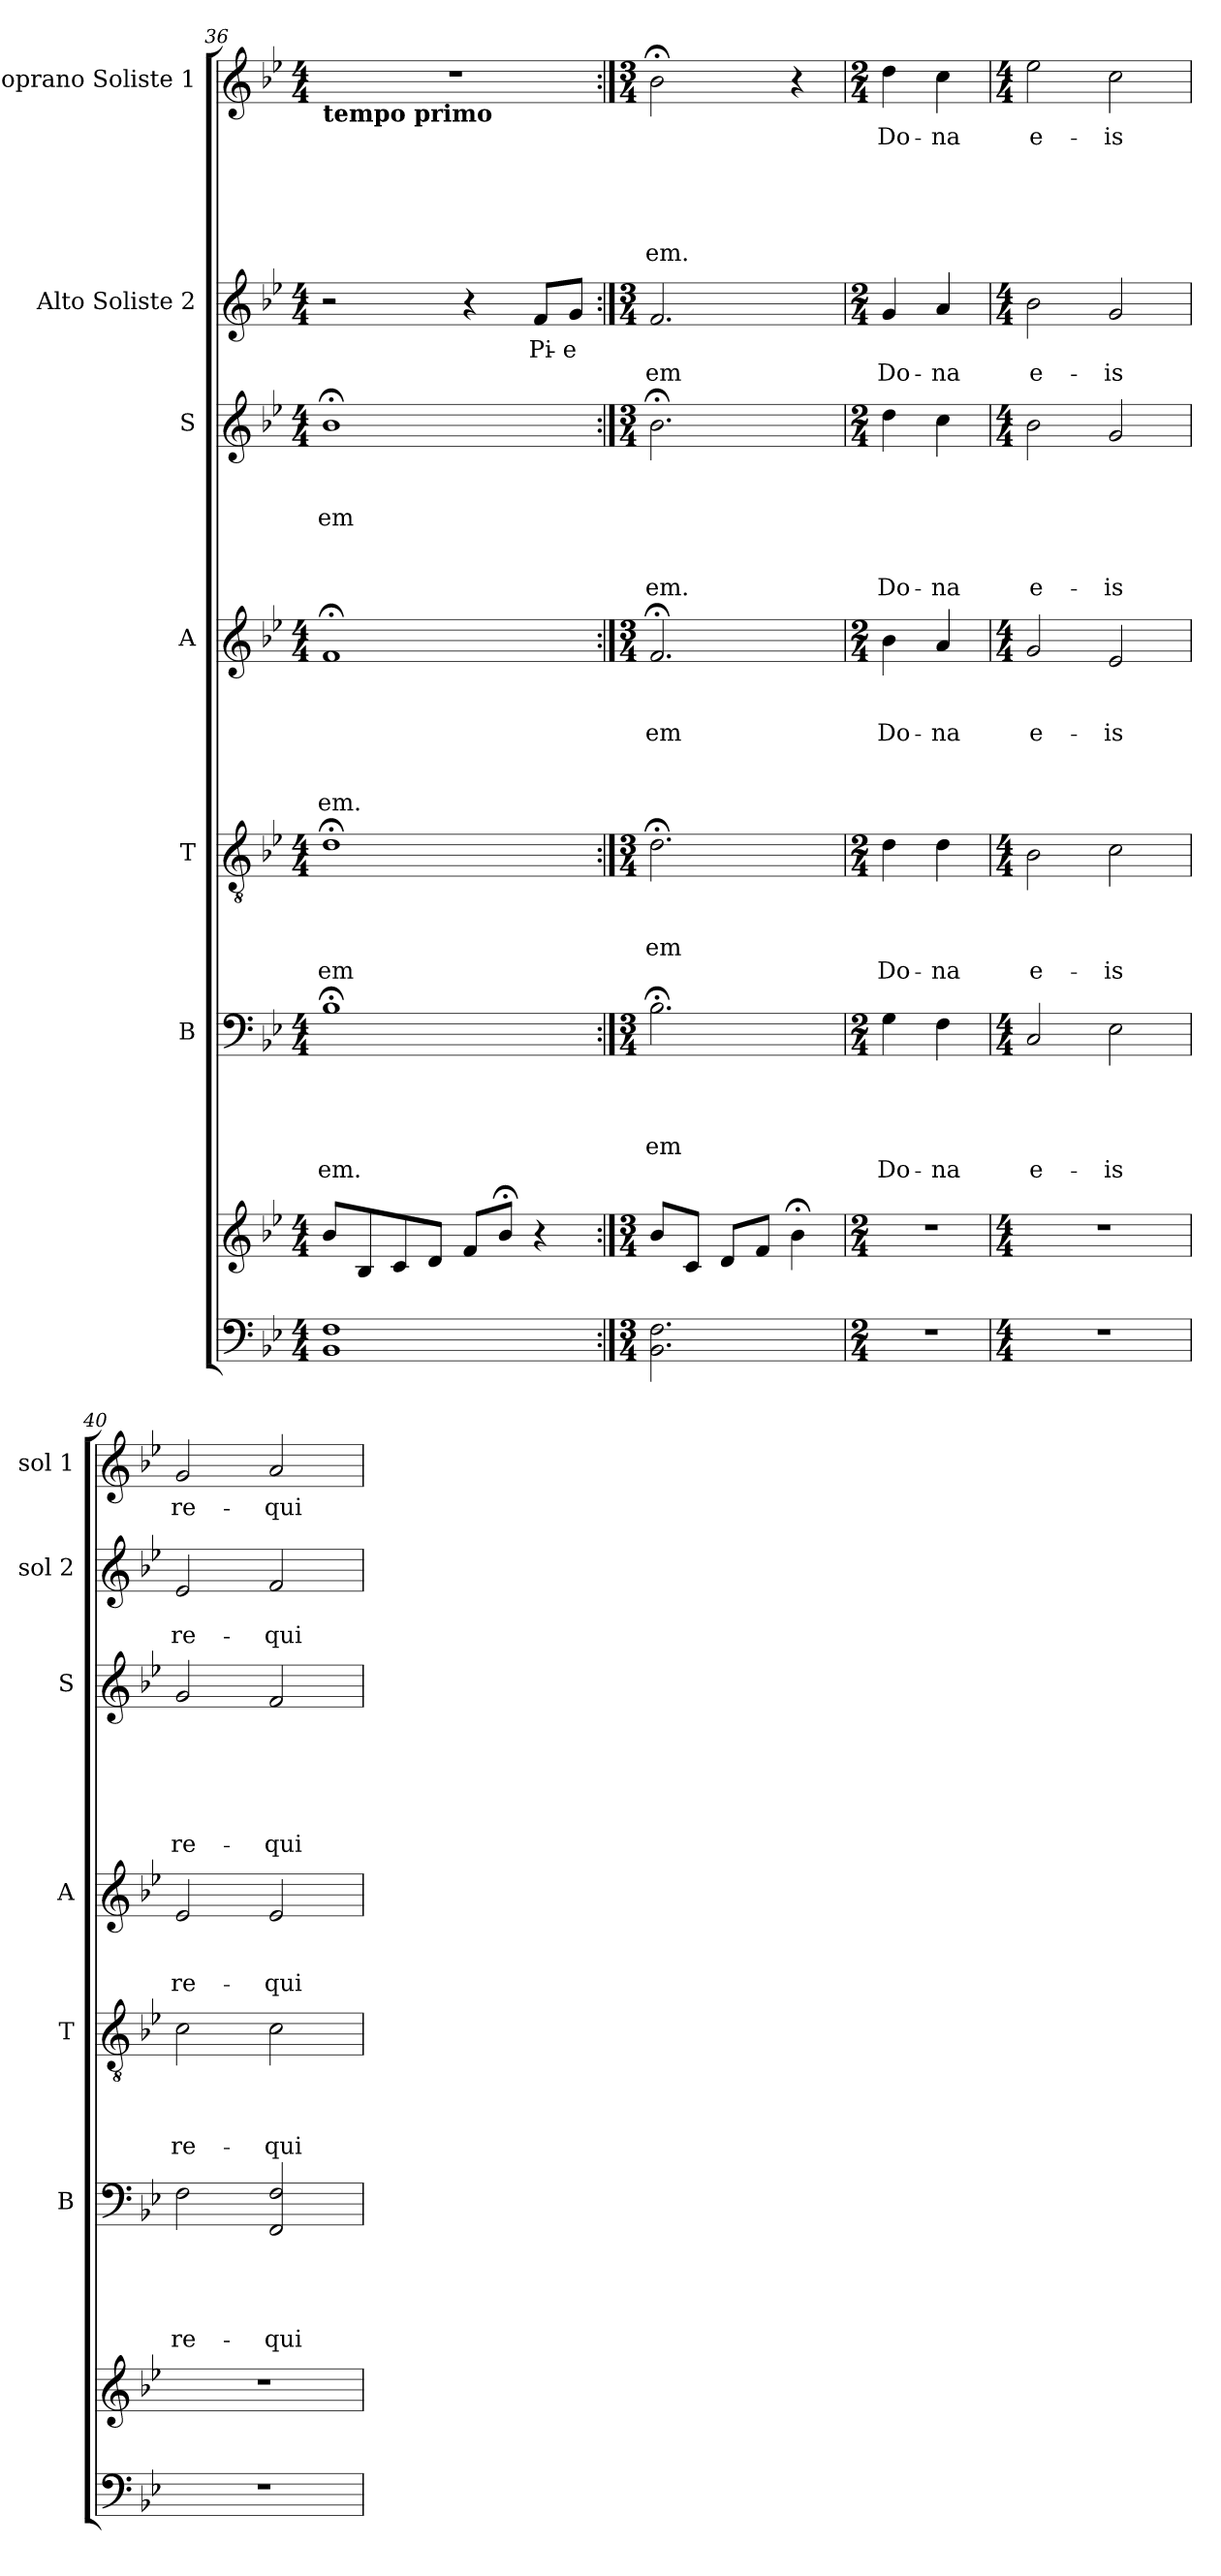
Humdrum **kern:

**kern	**kern	**kern	**text	**text	**text	**text	**text	**kern	**text	**text	**text	**text	**kern	**text	**text	**text	**text	**text	**text	**kern	**text	**text	**text	**text	**text	**text	**kern	**text	**text	**kern	**text	**text	**text	**text	**text	**text
*part7	*part7	*part6	*part6	*part6	*part6	*part6	*part6	*part5	*part5	*part5	*part5	*part5	*part4	*part4	*part4	*part4	*part4	*part4	*part4	*part3	*part3	*part3	*part3	*part3	*part3	*part3	*part2	*part2	*part2	*part1	*part1	*part1	*part1	*part1	*part1	*part1
*staff8	*staff7	*staff6	*staff6	*staff6	*staff6	*staff6	*staff6	*staff5	*staff5	*staff5	*staff5	*staff5	*staff4	*staff4	*staff4	*staff4	*staff4	*staff4	*staff4	*staff3	*staff3	*staff3	*staff3	*staff3	*staff3	*staff3	*staff2	*staff2	*staff2	*staff1	*staff1	*staff1	*staff1	*staff1	*staff1	*staff1
*	*	*I"B	*	*	*	*	*	*I"T	*	*	*	*	*I"A	*	*	*	*	*	*	*I"S	*	*	*	*	*	*	*I"Alto Soliste 2	*	*	*I"Soprano Soliste 1	*	*	*	*	*	*
*	*	*I'B	*	*	*	*	*	*I'T	*	*	*	*	*I'A	*	*	*	*	*	*	*I'S	*	*	*	*	*	*	*I'sol 2	*	*	*I'sol 1	*	*	*	*	*	*
*clefF4	*clefG2	*clefF4	*	*	*	*	*	*clefGv2	*	*	*	*	*clefG2	*	*	*	*	*	*	*clefG2	*	*	*	*	*	*	*clefG2	*	*	*clefG2	*	*	*	*	*	*
*k[b-e-]	*k[b-e-]	*k[b-e-]	*	*	*	*	*	*k[b-e-]	*	*	*	*	*k[b-e-]	*	*	*	*	*	*	*k[b-e-]	*	*	*	*	*	*	*k[b-e-]	*	*	*k[b-e-]	*	*	*	*	*	*
*B-:	*B-:	*B-:	*	*	*	*	*	*B-:	*	*	*	*	*B-:	*	*	*	*	*	*	*B-:	*	*	*	*	*	*	*B-:	*	*	*B-:	*	*	*	*	*	*
*M4/4	*M4/4	*M4/4	*	*	*	*	*	*M4/4	*	*	*	*	*M4/4	*	*	*	*	*	*	*M4/4	*	*	*	*	*	*	*M4/4	*	*	*M4/4	*	*	*	*	*	*
=36	=36	=36	=36	=36	=36	=36	=36	=36	=36	=36	=36	=36	=36	=36	=36	=36	=36	=36	=36	=36	=36	=36	=36	=36	=36	=36	=36	=36	=36	=36	=36	=36	=36	=36	=36	=36
!	!	!	!	!	!	!	!	!	!	!	!	!	!	!	!	!	!	!	!	!	!	!	!	!	!	!	!	!	!	!LO:TX:b:B:t=tempo primo	!	!	!	!	!	!
!	!	!	!	!	!	!	!LO:LY:b	!	!	!	!	!LO:LY:b	!	!	!	!	!	!	!LO:LY:b	!	!	!	!LO:LY:b	!	!	!	!	!	!	!	!	!	!	!	!	!
1BB- 1F	8b-/L	1B-;<	.	.	.	.	em.	1d;<	.	.	.	em	1f;<	.	.	.	.	.	em.	1b-;<	.	.	em	.	.	.	2r	.	.	1r	.	.	.	.	.	.
.	8B-/	.	.	.	.	.	.	.	.	.	.	.	.	.	.	.	.	.	.	.	.	.	.	.	.	.	.	.	.	.	.	.	.	.	.	.
.	8c/	.	.	.	.	.	.	.	.	.	.	.	.	.	.	.	.	.	.	.	.	.	.	.	.	.	.	.	.	.	.	.	.	.	.	.
.	8d/J	.	.	.	.	.	.	.	.	.	.	.	.	.	.	.	.	.	.	.	.	.	.	.	.	.	.	.	.	.	.	.	.	.	.	.
.	8f/L	.	.	.	.	.	.	.	.	.	.	.	.	.	.	.	.	.	.	.	.	.	.	.	.	.	4r	.	.	.	.	.	.	.	.	.
.	8b-;</J	.	.	.	.	.	.	.	.	.	.	.	.	.	.	.	.	.	.	.	.	.	.	.	.	.	.	.	.	.	.	.	.	.	.	.
!	!	!	!	!	!	!	!	!	!	!	!	!	!	!	!	!	!	!	!	!	!	!	!	!	!	!	!	!LO:LY:b	!	!	!	!	!	!	!	!
.	4r	.	.	.	.	.	.	.	.	.	.	.	.	.	.	.	.	.	.	.	.	.	.	.	.	.	8f/L	Pi-	.	.	.	.	.	.	.	.
!	!	!	!	!	!	!	!	!	!	!	!	!	!	!	!	!	!	!	!	!	!	!	!	!	!	!	!	!LO:LY:b	!	!	!	!	!	!	!	!
.	.	.	.	.	.	.	.	.	.	.	.	.	.	.	.	.	.	.	.	.	.	.	.	.	.	.	8g/J	-e	.	.	.	.	.	.	.	.
=37:|!	=37:|!	=37:|!	=37:|!	=37:|!	=37:|!	=37:|!	=37:|!	=37:|!	=37:|!	=37:|!	=37:|!	=37:|!	=37:|!	=37:|!	=37:|!	=37:|!	=37:|!	=37:|!	=37:|!	=37:|!	=37:|!	=37:|!	=37:|!	=37:|!	=37:|!	=37:|!	=37:|!	=37:|!	=37:|!	=37:|!	=37:|!	=37:|!	=37:|!	=37:|!	=37:|!	=37:|!
*M3/4	*M3/4	*M3/4	*	*	*	*	*	*M3/4	*	*	*	*	*M3/4	*	*	*	*	*	*	*M3/4	*	*	*	*	*	*	*M3/4	*	*	*M3/4	*	*	*	*	*	*
!	!	!	!	!	!	!LO:LY:b	!	!	!	!	!LO:LY:b	!	!	!	!	!LO:LY:b	!	!	!	!	!	!	!	!	!	!LO:LY:b	!	!	!LO:LY:b	!	!	!	!	!	!	!LO:LY:b
2.BB-\ 2.F\	8b-/L	2.B-;<\	.	.	.	-em	.	2.d;<\	.	.	-em	.	2.f;</	.	.	-em	.	.	.	2.b-;<\	.	.	.	.	.	-em.	2.f/	.	-em	2b-;<\	.	.	.	.	.	em.
.	8c/J	.	.	.	.	.	.	.	.	.	.	.	.	.	.	.	.	.	.	.	.	.	.	.	.	.	.	.	.	.	.	.	.	.	.	.
.	8d/L	.	.	.	.	.	.	.	.	.	.	.	.	.	.	.	.	.	.	.	.	.	.	.	.	.	.	.	.	.	.	.	.	.	.	.
.	8f/J	.	.	.	.	.	.	.	.	.	.	.	.	.	.	.	.	.	.	.	.	.	.	.	.	.	.	.	.	.	.	.	.	.	.	.
.	4b-;<\	.	.	.	.	.	.	.	.	.	.	.	.	.	.	.	.	.	.	.	.	.	.	.	.	.	.	.	.	4r	.	.	.	.	.	.
=38	=38	=38	=38	=38	=38	=38	=38	=38	=38	=38	=38	=38	=38	=38	=38	=38	=38	=38	=38	=38	=38	=38	=38	=38	=38	=38	=38	=38	=38	=38	=38	=38	=38	=38	=38	=38
*M2/4	*M2/4	*M2/4	*	*	*	*	*	*M2/4	*	*	*	*	*M2/4	*	*	*	*	*	*	*M2/4	*	*	*	*	*	*	*M2/4	*	*	*M2/4	*	*	*	*	*	*
!	!	!	!	!	!	!	!LO:LY:b	!	!	!	!	!LO:LY:b	!	!	!	!LO:LY:b	!	!	!	!	!	!	!	!	!	!LO:LY:b	!	!	!LO:LY:b	!	!LO:LY:b	!	!	!	!	!
2r	2r	4G\	.	.	.	.	Do-	4d\	.	.	.	Do-	4b-\	.	.	Do-	.	.	.	4dd\	.	.	.	.	.	Do-	4g/	.	Do-	4dd\	Do-	.	.	.	.	.
!	!	!	!	!	!	!	!LO:LY:b	!	!	!	!	!LO:LY:b	!	!	!	!LO:LY:b	!	!	!	!	!	!	!	!	!	!LO:LY:b	!	!	!LO:LY:b	!	!LO:LY:b	!	!	!	!	!
.	.	4F\	.	.	.	.	-na	4d\	.	.	.	-na	4a/	.	.	-na	.	.	.	4cc\	.	.	.	.	.	-na	4a/	.	-na	4cc\	-na	.	.	.	.	.
=39	=39	=39	=39	=39	=39	=39	=39	=39	=39	=39	=39	=39	=39	=39	=39	=39	=39	=39	=39	=39	=39	=39	=39	=39	=39	=39	=39	=39	=39	=39	=39	=39	=39	=39	=39	=39
*M4/4	*M4/4	*M4/4	*	*	*	*	*	*M4/4	*	*	*	*	*M4/4	*	*	*	*	*	*	*M4/4	*	*	*	*	*	*	*M4/4	*	*	*M4/4	*	*	*	*	*	*
!	!	!	!	!	!	!	!LO:LY:b	!	!	!	!	!LO:LY:b	!	!	!	!LO:LY:b	!	!	!	!	!	!	!	!	!	!LO:LY:b	!	!	!LO:LY:b	!	!LO:LY:b	!	!	!	!	!
1r	1r	2C/	.	.	.	.	e-	2B-\	.	.	.	e-	2g/	.	.	e-	.	.	.	2b-\	.	.	.	.	.	e-	2b-\	.	e-	2ee-\	e-	.	.	.	.	.
!	!	!	!	!	!	!	!LO:LY:b	!	!	!	!	!LO:LY:b	!	!	!	!LO:LY:b	!	!	!	!	!	!	!	!	!	!LO:LY:b	!	!	!LO:LY:b	!	!LO:LY:b	!	!	!	!	!
.	.	2E-\	.	.	.	.	-is	2c\	.	.	.	-is	2e-/	.	.	-is	.	.	.	2g/	.	.	.	.	.	-is	2g/	.	-is	2cc\	-is	.	.	.	.	.
=40	=40	=40	=40	=40	=40	=40	=40	=40	=40	=40	=40	=40	=40	=40	=40	=40	=40	=40	=40	=40	=40	=40	=40	=40	=40	=40	=40	=40	=40	=40	=40	=40	=40	=40	=40	=40
!	!	!	!	!	!	!	!LO:LY:b	!	!	!	!	!LO:LY:b	!	!	!	!LO:LY:b	!	!	!	!	!	!	!	!	!	!LO:LY:b	!	!	!LO:LY:b	!	!LO:LY:b	!	!	!	!	!
1r	1r	2F\	.	.	.	.	re-	2c\	.	.	.	re-	2e-/	.	.	re-	.	.	.	2g/	.	.	.	.	.	re-	2e-/	.	re-	2g/	re-	.	.	.	.	.
!	!	!	!	!	!	!	!LO:LY:b	!	!	!	!	!LO:LY:b	!	!	!	!LO:LY:b	!	!	!	!	!	!	!	!	!	!LO:LY:b	!	!	!LO:LY:b	!	!LO:LY:b	!	!	!	!	!
.	.	2FF/ 2F/	.	.	.	.	-qui-	2c\	.	.	.	-qui-	2e-/	.	.	-qui-	.	.	.	2f/	.	.	.	.	.	-qui-	2f/	.	-qui-	2a/	-qui-	.	.	.	.	.
=	=	=	=	=	=	=	=	=	=	=	=	=	=	=	=	=	=	=	=	=	=	=	=	=	=	=	=	=	=	=	=	=	=	=	=	=
*-	*-	*-	*-	*-	*-	*-	*-	*-	*-	*-	*-	*-	*-	*-	*-	*-	*-	*-	*-	*-	*-	*-	*-	*-	*-	*-	*-	*-	*-	*-	*-	*-	*-	*-	*-	*-
